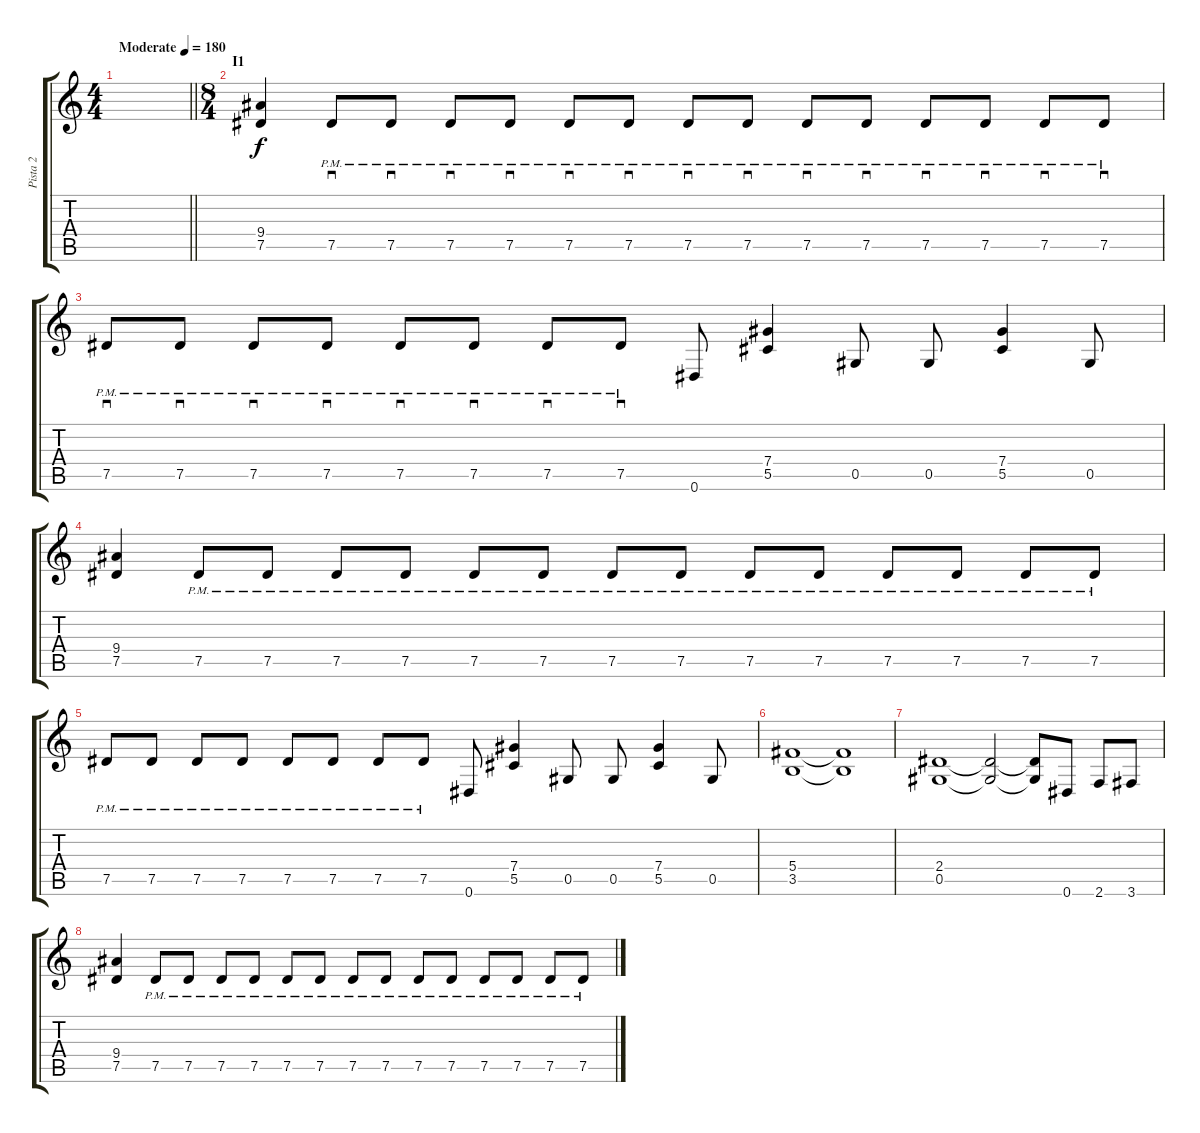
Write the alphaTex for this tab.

\track ("Pista 2" "Pista 2") {instrument distortionguitar}
\staff {score tabs}
\tuning (Eb4 Bb3 Gb3 Db3 Ab2 Eb2) {hide}
\ts (4 4)
\tempo (180 "Moderate")
\clef g2
\barLineRight lightlight
\ks c
|
\ts (8 4)
\section ("" "I1")
(9.4 7.5).4 7.5{pm}.8{sd} 7.5{pm}.8{sd} 7.5{pm}.8{sd} 7.5{pm}.8{sd} 7.5{pm}.8{sd} 7.5{pm}.8{sd} 7.5{pm}.8{sd} 7.5{pm}.8{sd} 7.5{pm}.8{sd} 7.5{pm}.8{sd} 7.5{pm}.8{sd} 7.5{pm}.8{sd} 7.5{pm}.8{sd} 7.5{pm}.8{sd} |
7.5{pm}.8{sd} 7.5{pm}.8{sd} 7.5{pm}.8{sd} 7.5{pm}.8{sd} 7.5{pm}.8{sd} 7.5{pm}.8{sd} 7.5{pm}.8{sd} 7.5{pm}.8{sd} 0.6.8 (7.4 5.5).4 0.5.8 0.5.8 (7.4 5.5).4 0.5.8 |
(9.4 7.5).4 7.5{pm}.8 7.5{pm}.8 7.5{pm}.8 7.5{pm}.8 7.5{pm}.8 7.5{pm}.8 7.5{pm}.8 7.5{pm}.8 7.5{pm}.8 7.5{pm}.8 7.5{pm}.8 7.5{pm}.8 7.5{pm}.8 7.5{pm}.8 |
7.5{pm}.8 7.5{pm}.8 7.5{pm}.8 7.5{pm}.8 7.5{pm}.8 7.5{pm}.8 7.5{pm}.8 7.5{pm}.8 0.6.8 (7.4 5.5).4 0.5.8 0.5.8 (7.4 5.5).4 0.5.8 |
(5.4 3.5).1 (5.4{t} 3.5{t}).1 |
(2.4 0.5).1 (2.4{t} 0.5{t}).2 (2.4{t} 0.5{t}).8 0.6.8 2.6.8 3.6.8 |
(9.4 7.5).4 7.5{pm}.8 7.5{pm}.8 7.5{pm}.8 7.5{pm}.8 7.5{pm}.8 7.5{pm}.8 7.5{pm}.8 7.5{pm}.8 7.5{pm}.8 7.5{pm}.8 7.5{pm}.8 7.5{pm}.8 7.5{pm}.8 7.5{pm}.8
